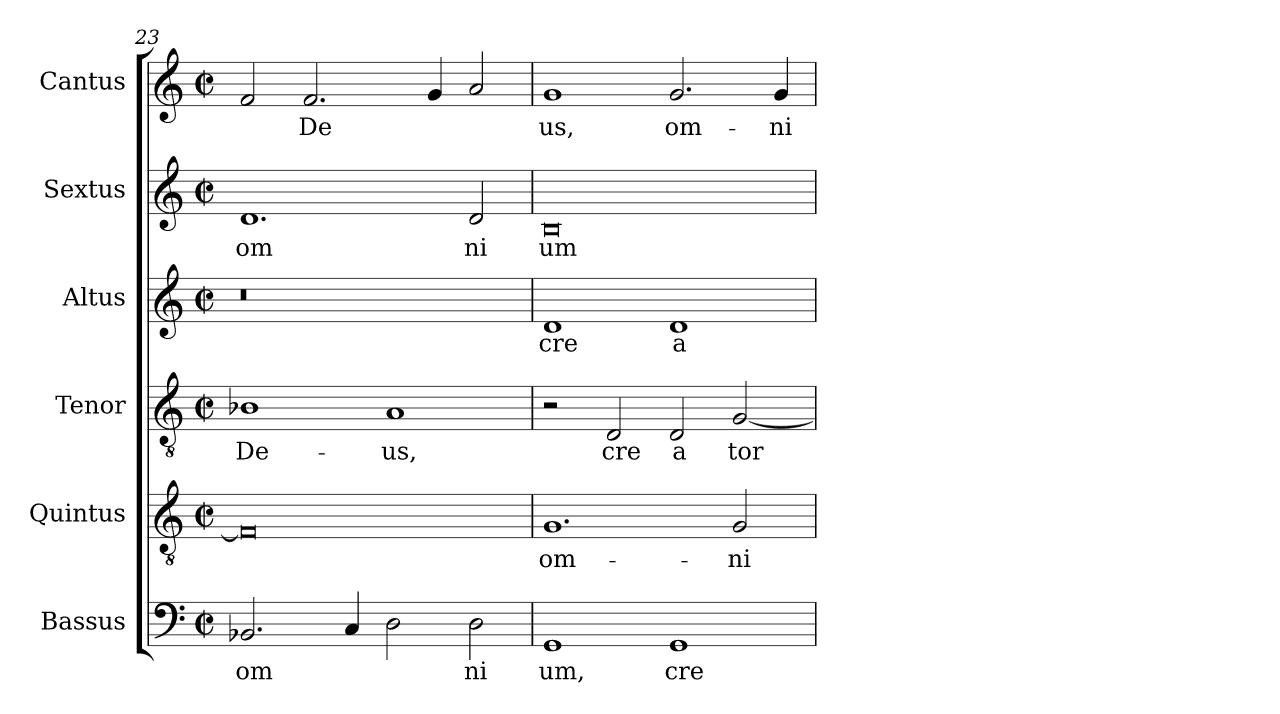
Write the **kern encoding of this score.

**kern	**text	**kern	**text	**kern	**text	**kern	**text	**kern	**text	**kern	**text
*part6	*part6	*part5	*part5	*part4	*part4	*part3	*part3	*part2	*part2	*part1	*part1
*staff6	*staff6	*staff5	*staff5	*staff4	*staff4	*staff3	*staff3	*staff2	*staff2	*staff1	*staff1
*I"Bassus	*	*I"Quintus	*	*I"Tenor	*	*I"Altus	*	*I"Sextus	*	*I"Cantus	*
*clefF4	*	*clefGv2	*	*clefGv2	*	*clefG2	*	*clefG2	*	*clefG2	*
*k[]	*	*k[]	*	*k[]	*	*k[]	*	*k[]	*	*k[]	*
*C:	*	*C:	*	*C:	*	*C:	*	*C:	*	*C:	*
*M2/2	*	*M2/2	*	*M2/2	*	*M2/2	*	*M2/2	*	*M2/2	*
*met(c|)	*	*met(c|)	*	*met(c|)	*	*met(c|)	*	*met(c|)	*	*met(c|)	*
=23	=23	=23	=23	=23	=23	=23	=23	=23	=23	=23	=23
!	!LO:LY:b	!	!LO:LY:b:cj	!	!LO:LY:b:cj	!	!	!	!LO:LY:b:cj	!	!LO:LY:b:cj
2.BB-X/	om	0F]	.	1B-X	De-	0r	.	1.d	om	2f/	.
!	!	!	!	!	!	!	!	!	!	!	!LO:LY:b:cj
.	.	.	.	.	.	.	.	.	.	2.f/	De
!	!LO:LY:b	!	!	!	!	!	!	!	!	!	!
4C/	.	.	.	.	.	.	.	.	.	.	.
!	!LO:LY:b	!	!	!	!LO:LY:b:cj	!	!	!	!	!	!
2D\	.	.	.	1A	-us,	.	.	.	.	.	.
!	!	!	!	!	!	!	!	!	!	!	!LO:LY:b:cj
.	.	.	.	.	.	.	.	.	.	4g/	.
!	!LO:LY:b	!	!	!	!	!	!	!	!LO:LY:b:cj	!	!LO:LY:b:cj
2D\	ni	.	.	.	.	.	.	2d/	ni	2a/	.
!!LO:LB:g=z
=24	=24	=24	=24	=24	=24	=24	=24	=24	=24	=24	=24
!	!LO:LY:b	!	!LO:LY:b:cj	!	!	!	!LO:LY:b:cj	!	!LO:LY:b:cj	!	!LO:LY:b:cj
1GG	um,	1.G	om-	2r	.	1d	cre	0B	um	1g	us,
!	!	!	!	!	!LO:LY:b:cj	!	!	!	!	!	!
.	.	.	.	2D/	cre	.	.	.	.	.	.
!	!LO:LY:b	!	!	!	!LO:LY:b:cj	!	!LO:LY:b:cj	!	!	!	!LO:LY:b:cj
1GG	cre	.	.	2D/	a	1d	a	.	.	2.g/	om-
!	!	!	!LO:LY:b:cj	!	!LO:LY:b:cj	!	!	!	!	!	!
.	.	2G/	-ni-	[<2G/	tor	.	.	.	.	.	.
!	!	!	!	!	!	!	!	!	!	!	!LO:LY:b:cj
.	.	.	.	.	.	.	.	.	.	4g/	-ni-
=	=	=	=	=	=	=	=	=	=	=	=
*-	*-	*-	*-	*-	*-	*-	*-	*-	*-	*-	*-
